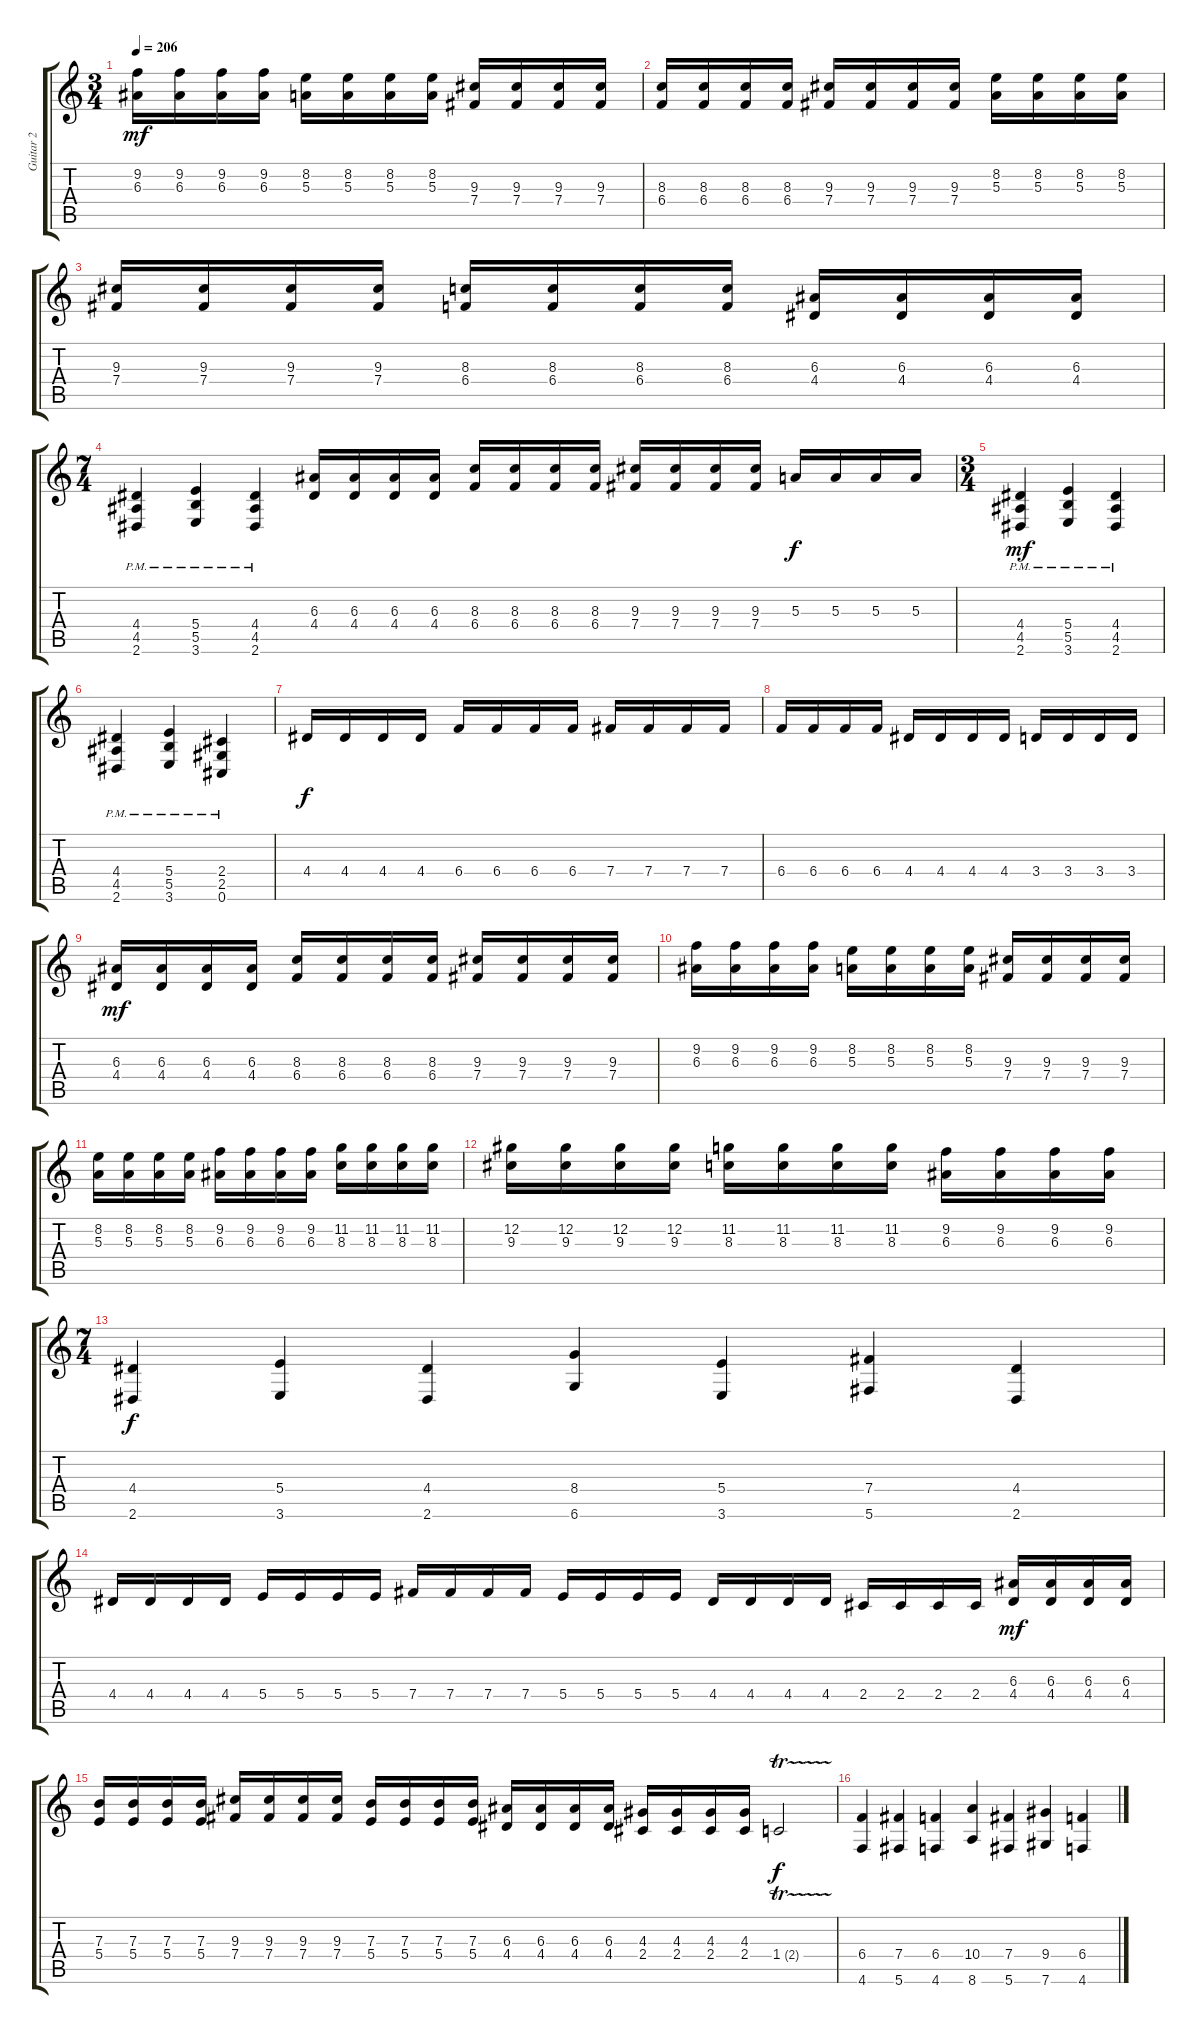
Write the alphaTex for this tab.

\track ("Guitar 2" "Guitar 2") {instrument distortionguitar}
\staff {score tabs}
\tuning (Db4 Ab3 E3 B2 Gb2 Db2) {hide}
\ts (3 4)
\tempo 206
\clef g2
\ks c
(9.2 6.3).16{dy mf} (9.2 6.3).16 (9.2 6.3).16 (9.2 6.3).16 (8.2 5.3).16 (8.2 5.3).16 (8.2 5.3).16 (8.2 5.3).16 (9.3 7.4).16 (9.3 7.4).16 (9.3 7.4).16 (9.3 7.4).16 |
(8.3 6.4).16 (8.3 6.4).16 (8.3 6.4).16 (8.3 6.4).16 (9.3 7.4).16 (9.3 7.4).16 (9.3 7.4).16 (9.3 7.4).16 (8.2 5.3).16 (8.2 5.3).16 (8.2 5.3).16 (8.2 5.3).16 |
(9.3 7.4).16 (9.3 7.4).16 (9.3 7.4).16 (9.3 7.4).16 (8.3 6.4).16 (8.3 6.4).16 (8.3 6.4).16 (8.3 6.4).16 (6.3 4.4).16 (6.3 4.4).16 (6.3 4.4).16 (6.3 4.4).16 |
\ts (7 4)
(4.4{pm} 4.5{pm} 2.6{pm}).4 (5.4{pm} 5.5{pm} 3.6{pm}).4 (4.4{pm} 4.5{pm} 2.6{pm}).4 (6.3 4.4).16 (6.3 4.4).16 (6.3 4.4).16 (6.3 4.4).16 (8.3 6.4).16 (8.3 6.4).16 (8.3 6.4).16 (8.3 6.4).16 (9.3 7.4).16 (9.3 7.4).16 (9.3 7.4).16 (9.3 7.4).16 5.3.16{dy f} 5.3.16 5.3.16 5.3.16 |
\ts (3 4)
(4.4{pm} 4.5{pm} 2.6{pm}).4{dy mf} (5.4{pm} 5.5{pm} 3.6{pm}).4 (4.4{pm} 4.5{pm} 2.6{pm}).4 |
(4.4{pm} 4.5{pm} 2.6{pm}).4 (5.4{pm} 5.5{pm} 3.6{pm}).4 (2.4{pm} 2.5{pm} 0.6{pm}).4 |
4.4.16{dy f} 4.4.16 4.4.16 4.4.16 6.4.16 6.4.16 6.4.16 6.4.16 7.4.16 7.4.16 7.4.16 7.4.16 |
6.4.16 6.4.16 6.4.16 6.4.16 4.4.16 4.4.16 4.4.16 4.4.16 3.4.16 3.4.16 3.4.16 3.4.16 |
(6.3 4.4).16{dy mf} (6.3 4.4).16 (6.3 4.4).16 (6.3 4.4).16 (8.3 6.4).16 (8.3 6.4).16 (8.3 6.4).16 (8.3 6.4).16 (9.3 7.4).16 (9.3 7.4).16 (9.3 7.4).16 (9.3 7.4).16 |
(9.2 6.3).16 (9.2 6.3).16 (9.2 6.3).16 (9.2 6.3).16 (8.2 5.3).16 (8.2 5.3).16 (8.2 5.3).16 (8.2 5.3).16 (9.3 7.4).16 (9.3 7.4).16 (9.3 7.4).16 (9.3 7.4).16 |
(8.2 5.3).16 (8.2 5.3).16 (8.2 5.3).16 (8.2 5.3).16 (9.2 6.3).16 (9.2 6.3).16 (9.2 6.3).16 (9.2 6.3).16 (11.2 8.3).16 (11.2 8.3).16 (11.2 8.3).16 (11.2 8.3).16 |
(12.2 9.3).16 (12.2 9.3).16 (12.2 9.3).16 (12.2 9.3).16 (11.2 8.3).16 (11.2 8.3).16 (11.2 8.3).16 (11.2 8.3).16 (9.2 6.3).16 (9.2 6.3).16 (9.2 6.3).16 (9.2 6.3).16 |
\ts (7 4)
(4.4 2.6).4{dy f} (5.4 3.6).4 (4.4 2.6).4 (8.4 6.6).4 (5.4 3.6).4 (7.4 5.6).4 (4.4 2.6).4 |
4.4.16 4.4.16 4.4.16 4.4.16 5.4.16 5.4.16 5.4.16 5.4.16 7.4.16 7.4.16 7.4.16 7.4.16 5.4.16 5.4.16 5.4.16 5.4.16 4.4.16 4.4.16 4.4.16 4.4.16 2.4.16 2.4.16 2.4.16 2.4.16 (6.3 4.4).16{dy mf} (6.3 4.4).16 (6.3 4.4).16 (6.3 4.4).16 |
(7.3 5.4).16 (7.3 5.4).16 (7.3 5.4).16 (7.3 5.4).16 (9.3 7.4).16 (9.3 7.4).16 (9.3 7.4).16 (9.3 7.4).16 (7.3 5.4).16 (7.3 5.4).16 (7.3 5.4).16 (7.3 5.4).16 (6.3 4.4).16 (6.3 4.4).16 (6.3 4.4).16 (6.3 4.4).16 (4.3 2.4).16 (4.3 2.4).16 (4.3 2.4).16 (4.3 2.4).16 1.4{tr (2 16)}.2{dy f} |
(6.4 4.6).4 (7.4 5.6).4 (6.4 4.6).4 (10.4 8.6).4 (7.4 5.6).4 (9.4 7.6).4 (6.4 4.6).4
